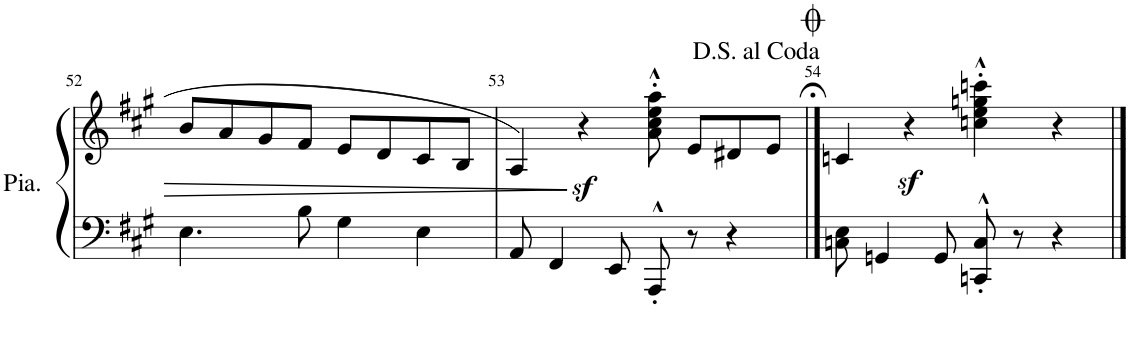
**kern	**kern	**dynam
*part1	*part1	*part1
*staff2	*staff1	*staff1/2
*I"Piano	*	*
*I'Pia.	*	*
!!LO:PB:g=z
*clefF4	*clefG2	*
*k[f#c#g#]	*k[f#c#g#]	*
*M2/2	*M2/2	*
*met(c|)	*met(c|)	*
=52	=52	=52
4.E\	8b/L	.
.	8a/	.
.	8g#/	.
8B\	8f#/J	.
4G#\	8e/L	.
.	8d/	.
4E\	8c#/	.
.	8B/J	.
=53	=53	=53
8AA/	4A/	.
4FF#/	.	.
!	!	!LO:DY:b
.	4r	sf
8EE/	.	.
8AAA'^^/	8a\'^^ 8cc#\'^^ 8ee\'^^ 8aa\'^^	.
8r	8e/L	.
4r	8d#X/	.
.	8e/J	.
==54	==54	==54
8Cn\ 8E\	4cn/	.
4GGn/	.	.
!	!	!LO:DY:b
.	4r	sf
8GG/	.	.
8CCn/'^^ 8C/'^^	4ccn\'^^ 4ee\'^^ 4ggn\'^^ 4cccn\'^^	.
8r	.	.
4r	4r	.
==	==	==
*-	*-	*-
